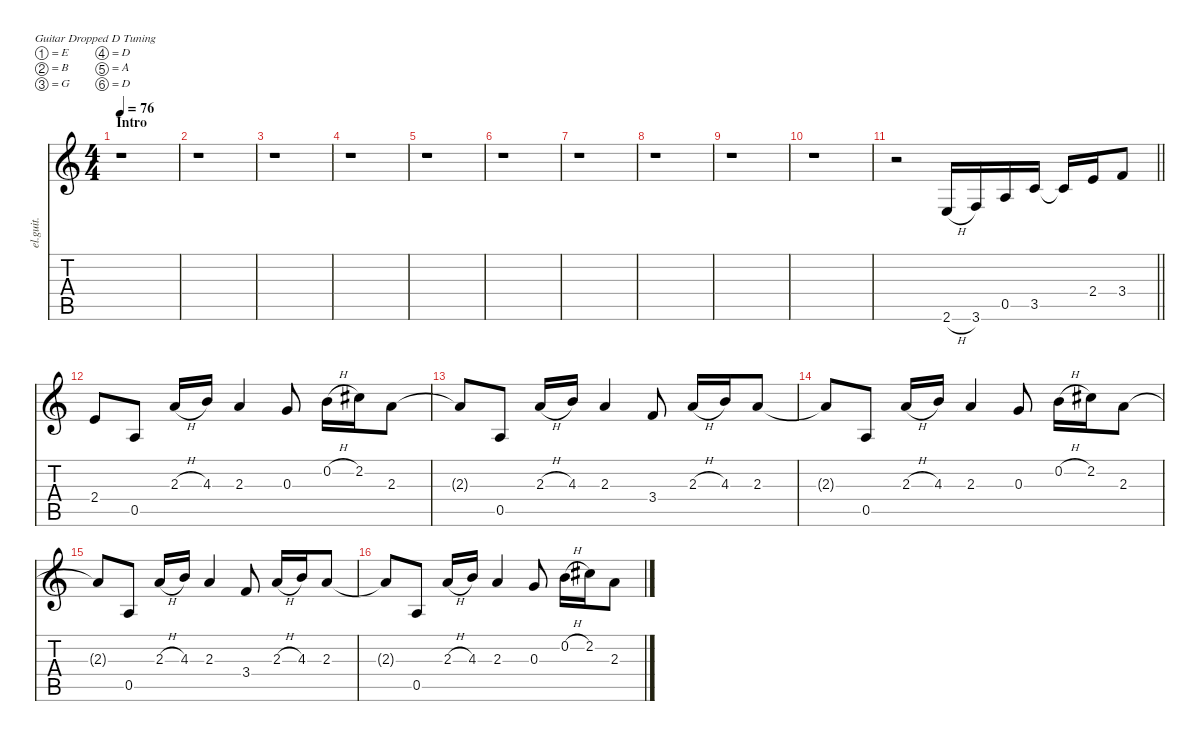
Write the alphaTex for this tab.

\defaultSystemsLayout 4
\hideDynamics
\bracketExtendMode nobrackets
\otherSystemsTrackNameOrientation horizontal
\track ("Fill Guitar #1" "el.guit.") {instrument electricguitarclean}
\staff {score tabs}
\tuning (E4 B3 G3 D3 A2 D2)
\ts (4 4)
\section ("" "Intro")
\tempo 76
\clef g2
\ks c
r.1{dy f instrument electricguitarclean beam Down} |
r.1{beam Down} |
r.1{beam Down} |
r.1{beam Down} |
r.1{beam Down} |
r.1{beam Down} |
r.1{beam Down} |
r.1{beam Down} |
r.1{beam Down} |
r.1{beam Down} |
\barLineRight lightlight
r.2{beam Down} 2.6{h}.16{beam Up} 3.6.16{beam Up} 0.5.16{beam Up} 3.5.16{beam Up} 3.5{t}.16{beam Up} 2.4.16{beam Up} 3.4.8{beam Up} |
2.4.8{beam Up} 0.5.8{beam Up} 2.3{h}.16{beam Up} 4.3.16{beam Up} 2.3.4{beam Up} 0.3.8{beam Up} 0.2{h}.16{beam Down} 2.2{acc #}.16{beam Down} 2.3.8{beam Down} |
2.3{t}.8{beam Up} 0.5.8{beam Up} 2.3{h}.16{beam Up} 4.3.16{beam Up} 2.3.4{beam Up} 3.4.8{beam Up} 2.3{h}.16{beam Up} 4.3.16{beam Up} 2.3.8{beam Up} |
2.3{t}.8{beam Up} 0.5.8{beam Up} 2.3{h}.16{beam Up} 4.3.16{beam Up} 2.3.4{beam Up} 0.3.8{beam Up} 0.2{h}.16{beam Down} 2.2{acc #}.16{beam Down} 2.3.8{beam Down} |
2.3{t}.8{beam Up} 0.5.8{beam Up} 2.3{h}.16{beam Up} 4.3.16{beam Up} 2.3.4{beam Up} 3.4.8{beam Up} 2.3{h}.16{beam Up} 4.3.16{beam Up} 2.3.8{beam Up} |
2.3{t}.8{beam Up} 0.5.8{beam Up} 2.3{h}.16{beam Up} 4.3.16{beam Up} 2.3.4{beam Up} 0.3.8{beam Up} 0.2{h}.16{beam Down} 2.2{acc #}.16{beam Down} 2.3.8{beam Down}
